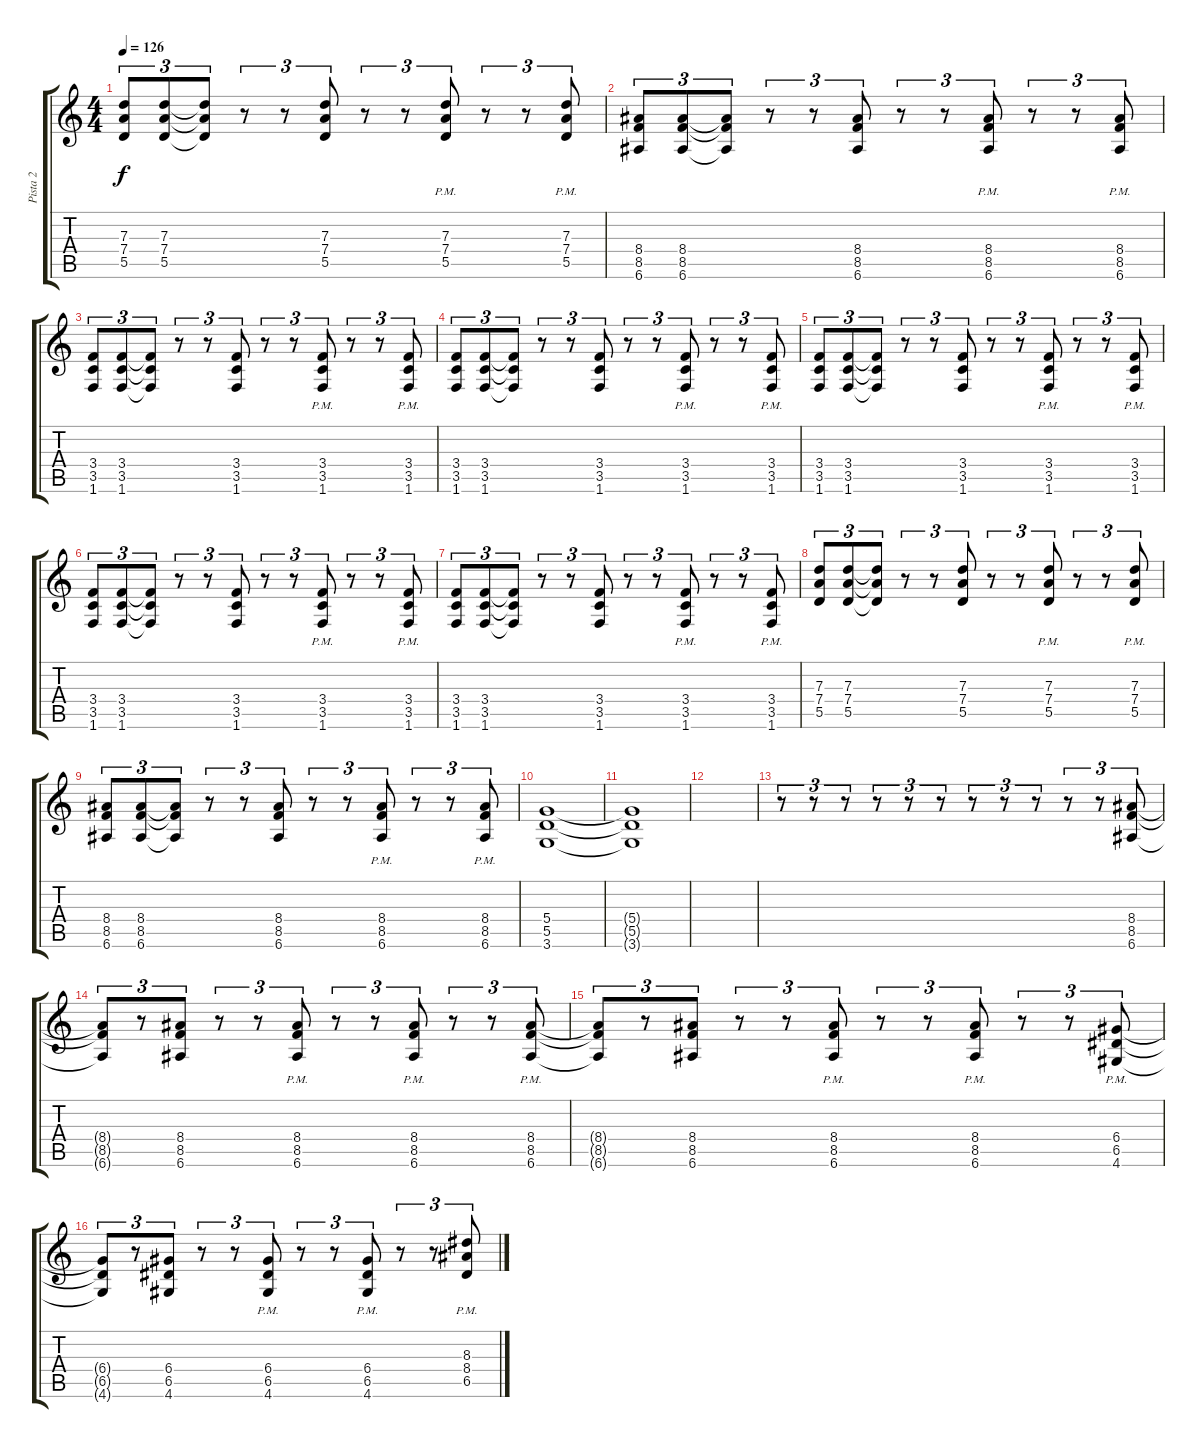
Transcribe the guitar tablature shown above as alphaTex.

\track ("Pista 2" "Pista 2") {instrument distortionguitar}
\staff {score tabs}
\tuning (E4 B3 G3 D3 A2 E2) {hide}
\ts (4 4)
\tempo 126
\clef g2
\ks c
(7.3 7.4 5.5).8{tu (3 2) dy f} (7.3 7.4 5.5).8{tu (3 2)} (7.3{t} 7.4{t} 5.5{t}).8{tu (3 2)} r.8{tu (3 2)} r.8{tu (3 2)} (7.3 7.4 5.5).8{tu (3 2)} r.8{tu (3 2)} r.8{tu (3 2)} (7.3 7.4{pm} 5.5{pm}).8{tu (3 2)} r.8{tu (3 2)} r.8{tu (3 2)} (7.3 7.4{pm} 5.5{pm}).8{tu (3 2)} |
(8.4 8.5 6.6).8{tu (3 2)} (8.4 8.5 6.6).8{tu (3 2)} (8.4{t} 8.5{t} 6.6{t}).8{tu (3 2)} r.8{tu (3 2)} r.8{tu (3 2)} (8.4 8.5 6.6).8{tu (3 2)} r.8{tu (3 2)} r.8{tu (3 2)} (8.4{pm} 8.5{pm} 6.6).8{tu (3 2)} r.8{tu (3 2)} r.8{tu (3 2)} (8.4{pm} 8.5{pm} 6.6).8{tu (3 2)} |
(3.4 3.5 1.6).8{tu (3 2)} (3.4 3.5 1.6).8{tu (3 2)} (3.4{t} 3.5{t} 1.6{t}).8{tu (3 2)} r.8{tu (3 2)} r.8{tu (3 2)} (3.4 3.5 1.6).8{tu (3 2)} r.8{tu (3 2)} r.8{tu (3 2)} (3.4{pm} 3.5{pm} 1.6{pm}).8{tu (3 2)} r.8{tu (3 2)} r.8{tu (3 2)} (3.4{pm} 3.5{pm} 1.6{pm}).8{tu (3 2)} |
(3.4 3.5 1.6).8{tu (3 2)} (3.4 3.5 1.6).8{tu (3 2)} (3.4{t} 3.5{t} 1.6{t}).8{tu (3 2)} r.8{tu (3 2)} r.8{tu (3 2)} (3.4 3.5 1.6).8{tu (3 2)} r.8{tu (3 2)} r.8{tu (3 2)} (3.4{pm} 3.5{pm} 1.6{pm}).8{tu (3 2)} r.8{tu (3 2)} r.8{tu (3 2)} (3.4{pm} 3.5{pm} 1.6{pm}).8{tu (3 2)} |
(3.4 3.5 1.6).8{tu (3 2)} (3.4 3.5 1.6).8{tu (3 2)} (3.4{t} 3.5{t} 1.6{t}).8{tu (3 2)} r.8{tu (3 2)} r.8{tu (3 2)} (3.4 3.5 1.6).8{tu (3 2)} r.8{tu (3 2)} r.8{tu (3 2)} (3.4{pm} 3.5{pm} 1.6{pm}).8{tu (3 2)} r.8{tu (3 2)} r.8{tu (3 2)} (3.4{pm} 3.5{pm} 1.6{pm}).8{tu (3 2)} |
(3.4 3.5 1.6).8{tu (3 2)} (3.4 3.5 1.6).8{tu (3 2)} (3.4{t} 3.5{t} 1.6{t}).8{tu (3 2)} r.8{tu (3 2)} r.8{tu (3 2)} (3.4 3.5 1.6).8{tu (3 2)} r.8{tu (3 2)} r.8{tu (3 2)} (3.4{pm} 3.5{pm} 1.6{pm}).8{tu (3 2)} r.8{tu (3 2)} r.8{tu (3 2)} (3.4{pm} 3.5{pm} 1.6{pm}).8{tu (3 2)} |
(3.4 3.5 1.6).8{tu (3 2)} (3.4 3.5 1.6).8{tu (3 2)} (3.4{t} 3.5{t} 1.6{t}).8{tu (3 2)} r.8{tu (3 2)} r.8{tu (3 2)} (3.4 3.5 1.6).8{tu (3 2)} r.8{tu (3 2)} r.8{tu (3 2)} (3.4{pm} 3.5{pm} 1.6{pm}).8{tu (3 2)} r.8{tu (3 2)} r.8{tu (3 2)} (3.4{pm} 3.5{pm} 1.6{pm}).8{tu (3 2)} |
(7.3 7.4 5.5).8{tu (3 2)} (7.3 7.4 5.5).8{tu (3 2)} (7.3{t} 7.4{t} 5.5{t}).8{tu (3 2)} r.8{tu (3 2)} r.8{tu (3 2)} (7.3 7.4 5.5).8{tu (3 2)} r.8{tu (3 2)} r.8{tu (3 2)} (7.3 7.4{pm} 5.5{pm}).8{tu (3 2)} r.8{tu (3 2)} r.8{tu (3 2)} (7.3 7.4{pm} 5.5{pm}).8{tu (3 2)} |
(8.4 8.5 6.6).8{tu (3 2)} (8.4 8.5 6.6).8{tu (3 2)} (8.4{t} 8.5{t} 6.6{t}).8{tu (3 2)} r.8{tu (3 2)} r.8{tu (3 2)} (8.4 8.5 6.6).8{tu (3 2)} r.8{tu (3 2)} r.8{tu (3 2)} (8.4{pm} 8.5{pm} 6.6).8{tu (3 2)} r.8{tu (3 2)} r.8{tu (3 2)} (8.4{pm} 8.5{pm} 6.6).8{tu (3 2)} |
(5.4 5.5 3.6).1 |
(5.4{t} 5.5{t} 3.6{t}).1 |
|
r.8{tu (3 2)} r.8{tu (3 2)} r.8{tu (3 2)} r.8{tu (3 2)} r.8{tu (3 2)} r.8{tu (3 2)} r.8{tu (3 2)} r.8{tu (3 2)} r.8{tu (3 2)} r.8{tu (3 2)} r.8{tu (3 2)} (8.4 8.5 6.6).8{tu (3 2)} |
(8.4{t} 8.5{t} 6.6{t}).8{tu (3 2)} r.8{tu (3 2)} (8.4 8.5 6.6).8{tu (3 2)} r.8{tu (3 2)} r.8{tu (3 2)} (8.4{pm} 8.5{pm} 6.6{pm}).8{tu (3 2)} r.8{tu (3 2)} r.8{tu (3 2)} (8.4{pm} 8.5{pm} 6.6{pm}).8{tu (3 2)} r.8{tu (3 2)} r.8{tu (3 2)} (8.4{pm} 8.5 6.6{pm}).8{tu (3 2)} |
(8.4{t} 8.5{t} 6.6{t}).8{tu (3 2)} r.8{tu (3 2)} (8.4 8.5 6.6).8{tu (3 2)} r.8{tu (3 2)} r.8{tu (3 2)} (8.4{pm} 8.5{pm} 6.6{pm}).8{tu (3 2)} r.8{tu (3 2)} r.8{tu (3 2)} (8.4{pm} 8.5{pm} 6.6{pm}).8{tu (3 2)} r.8{tu (3 2)} r.8{tu (3 2)} (6.4{pm} 6.5 4.6).8{tu (3 2)} |
(6.4{t} 6.5{t} 4.6{t}).8{tu (3 2)} r.8{tu (3 2)} (6.4 6.5 4.6).8{tu (3 2)} r.8{tu (3 2)} r.8{tu (3 2)} (6.4{pm} 6.5{pm} 4.6).8{tu (3 2)} r.8{tu (3 2)} r.8{tu (3 2)} (6.4{pm} 6.5{pm} 4.6).8{tu (3 2)} r.8{tu (3 2)} r.8{tu (3 2)} (8.3 8.4{pm} 6.5).8{tu (3 2)}
